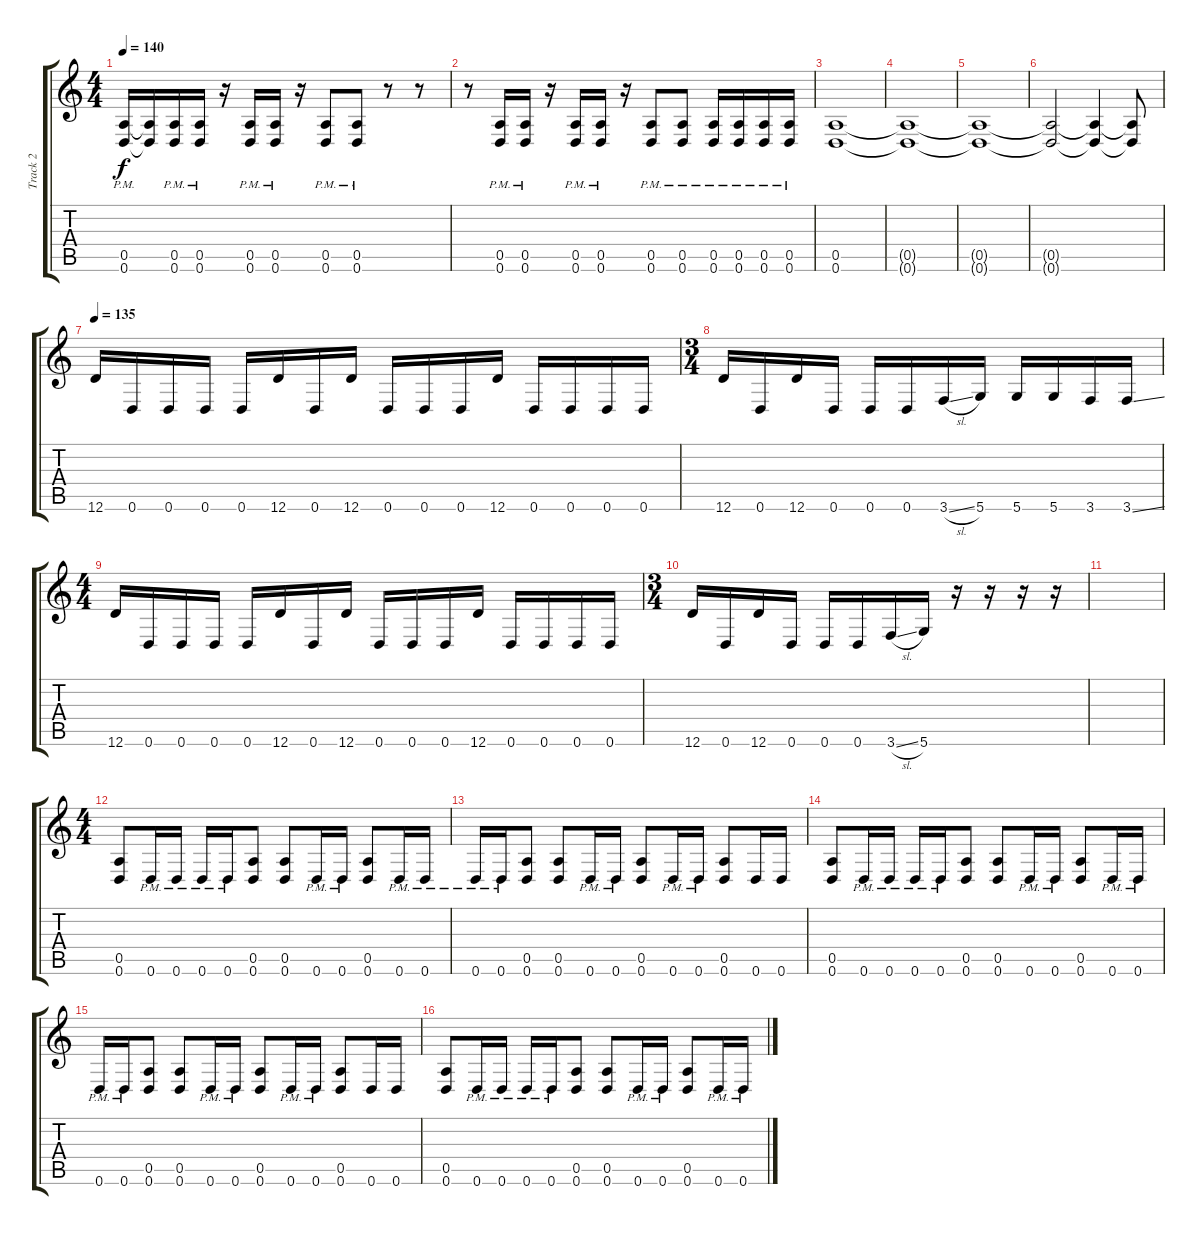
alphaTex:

\track ("Track 2" "Track 2") {instrument distortionguitar}
\staff {score tabs}
\tuning (E4 B3 G3 D3 A2 D2) {hide}
\ts (4 4)
\tempo 140
\clef g2
\ks c
(0.5{pm} 0.6{pm}).16{dy f} (0.5{t} 0.6{t}).16 (0.5{pm} 0.6{pm}).16 (0.5{pm} 0.6{pm}).16 r.16 (0.5{pm} 0.6{pm}).16 (0.5{pm} 0.6{pm}).16 r.16 (0.5{pm} 0.6{pm}).8 (0.5{pm} 0.6{pm}).8 r.8 r.8 |
r.8 (0.5{pm} 0.6{pm}).16 (0.5{pm} 0.6{pm}).16 r.16 (0.5{pm} 0.6{pm}).16 (0.5{pm} 0.6{pm}).16 r.16 (0.5{pm} 0.6{pm}).8 (0.5{pm} 0.6{pm}).8 (0.5{pm} 0.6{pm}).16 (0.5{pm} 0.6{pm}).16 (0.5{pm} 0.6{pm}).16 (0.5{pm} 0.6{pm}).16 |
(0.5 0.6).1 |
(0.5{t} 0.6{t}).1 |
(0.5{t} 0.6{t}).1 |
(0.5{t} 0.6{t}).2 (0.5{t} 0.6{t}).4 (0.5{t} 0.6{t}).8 |
\tempo 135
12.6.16 0.6.16 0.6.16 0.6.16 0.6.16 12.6.16 0.6.16 12.6.16 0.6.16 0.6.16 0.6.16 12.6.16 0.6.16 0.6.16 0.6.16 0.6.16 |
\ts (3 4)
12.6.16 0.6.16 12.6.16 0.6.16 0.6.16 0.6.16 3.6{sl}.16 5.6.16 5.6.16 5.6.16 3.6.16 3.6{ss}.16 |
\ts (4 4)
12.6.16 0.6.16 0.6.16 0.6.16 0.6.16 12.6.16 0.6.16 12.6.16 0.6.16 0.6.16 0.6.16 12.6.16 0.6.16 0.6.16 0.6.16 0.6.16 |
\ts (3 4)
12.6.16 0.6.16 12.6.16 0.6.16 0.6.16 0.6.16 3.6{sl}.16 5.6.16 r.16 r.16 r.16 r.16 |
|
\ts (4 4)
(0.5 0.6).8 0.6{pm}.16 0.6{pm}.16 0.6{pm}.16 0.6{pm}.16 (0.5 0.6).8 (0.5 0.6).8 0.6{pm}.16 0.6{pm}.16 (0.5 0.6).8 0.6{pm}.16 0.6{pm}.16 |
0.6{pm}.16 0.6{pm}.16 (0.5 0.6).8 (0.5 0.6).8 0.6{pm}.16 0.6{pm}.16 (0.5 0.6).8 0.6{pm}.16 0.6{pm}.16 (0.5 0.6).8 0.6.16 0.6.16 |
(0.5 0.6).8 0.6{pm}.16 0.6{pm}.16 0.6{pm}.16 0.6{pm}.16 (0.5 0.6).8 (0.5 0.6).8 0.6{pm}.16 0.6{pm}.16 (0.5 0.6).8 0.6{pm}.16 0.6{pm}.16 |
0.6{pm}.16 0.6{pm}.16 (0.5 0.6).8 (0.5 0.6).8 0.6{pm}.16 0.6{pm}.16 (0.5 0.6).8 0.6{pm}.16 0.6{pm}.16 (0.5 0.6).8 0.6.16 0.6.16 |
(0.5 0.6).8 0.6{pm}.16 0.6{pm}.16 0.6{pm}.16 0.6{pm}.16 (0.5 0.6).8 (0.5 0.6).8 0.6{pm}.16 0.6{pm}.16 (0.5 0.6).8 0.6{pm}.16 0.6{pm}.16
